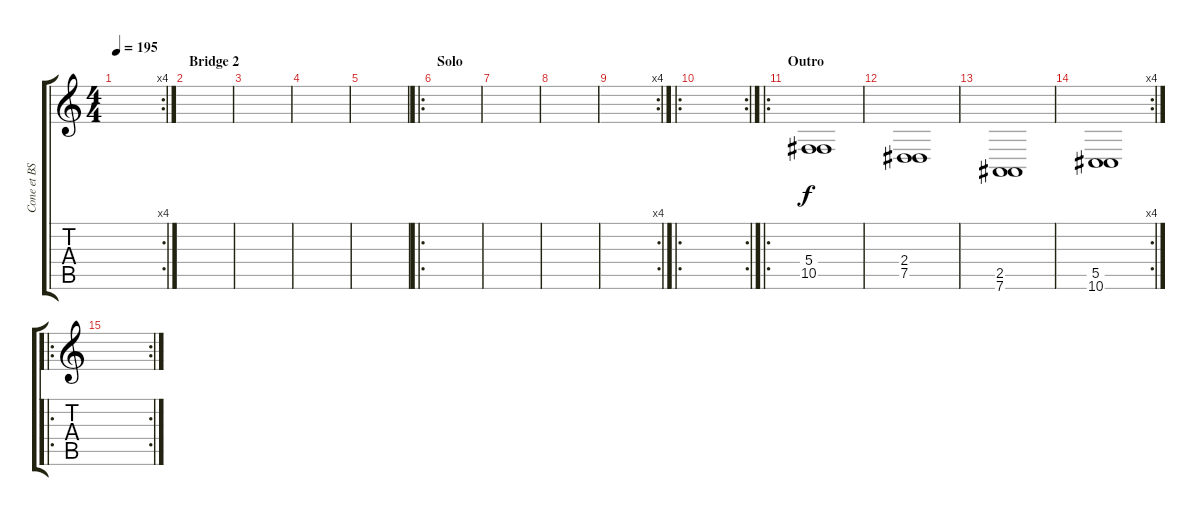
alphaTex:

\track ("Cone et BS" "Cone et BS") {instrument trumpet}
\staff {score tabs}
\tuning (Eb4 Bb3 Gb3 Db3 Ab2 Eb2) {hide}
\rc 4
\ts (4 4)
\tempo 195
\clef g2
\ks c
|
\section ("" "Bridge 2")
|
|
|
|
\ro
\section ("" "Solo")
|
|
|
\rc 4
|
\ro
\rc 2
|
\ro
\section ("" "Outro")
(5.4 10.5).1 |
(2.4 7.5).1 |
(2.5 7.6).1 |
\rc 4
(5.5 10.6).1 |
\ro
\rc 2
